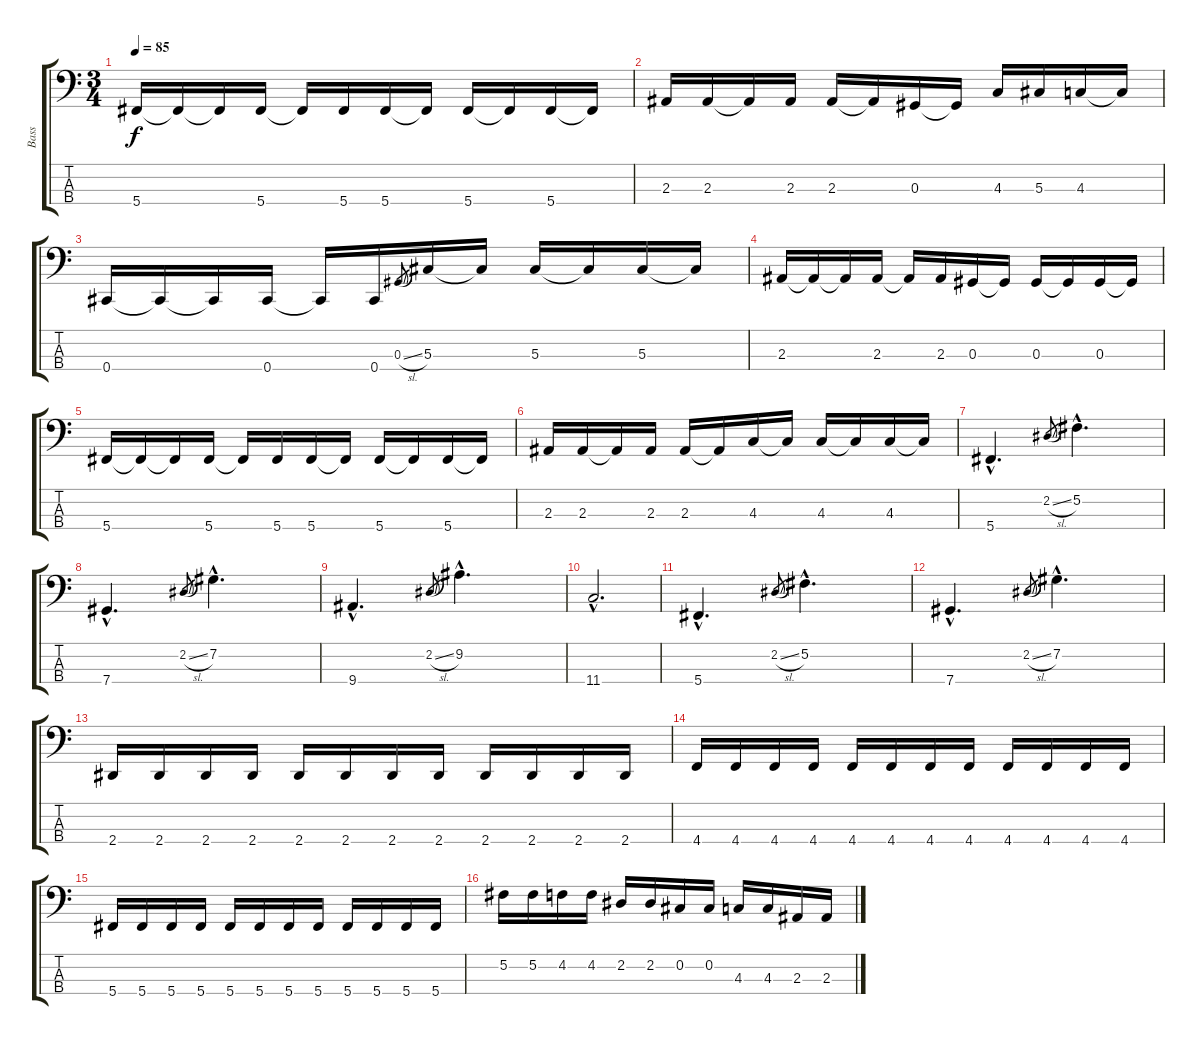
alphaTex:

\track ("Bass" "Bass") {instrument electricbassfinger}
\staff {score tabs}
\tuning (Gb2 Db2 Ab1 Db1) {hide}
\ts (3 4)
\tempo 85
\clef f4
\ks c
5.4.16{dy f} 5.4{t}.16 5.4{t}.16 5.4.16 5.4{t}.16 5.4.16 5.4.16 5.4{t}.16 5.4.16 5.4{t}.16 5.4.16 5.4{t}.16 |
2.3.16 2.3.16 2.3{t}.16 2.3.16 2.3.16 2.3{t}.16 0.3.16 0.3{t}.16 4.3.16 5.3.16 4.3.16 4.3{t}.16 |
0.4.16 0.4{t}.16 0.4{t}.16 0.4.16 0.4{t}.16 0.4.16 0.3{sl}.8{gr} 5.3.16 5.3{t}.16 5.3.16 5.3{t}.16 5.3.16 5.3{t}.16 |
2.3.16 2.3{t}.16 2.3{t}.16 2.3.16 2.3{t}.16 2.3.16 0.3.16 0.3{t}.16 0.3.16 0.3{t}.16 0.3.16 0.3{t}.16 |
5.4.16 5.4{t}.16 5.4{t}.16 5.4.16 5.4{t}.16 5.4.16 5.4.16 5.4{t}.16 5.4.16 5.4{t}.16 5.4.16 5.4{t}.16 |
2.3.16 2.3.16 2.3{t}.16 2.3.16 2.3.16 2.3{t}.16 4.3.16 4.3{t}.16 4.3.16 4.3{t}.16 4.3.16 4.3{t}.16 |
5.4{hac}.4{d} 2.2{sl}.8{gr} 5.2{hac}.4{d} |
7.4{hac}.4{d} 2.2{sl}.8{gr} 7.2{hac}.4{d} |
9.4{hac}.4{d} 2.2{sl}.8{gr} 9.2{hac}.4{d} |
11.4{hac}.2{d} |
5.4{hac}.4{d} 2.2{sl}.8{gr} 5.2{hac}.4{d} |
7.4{hac}.4{d} 2.2{sl}.8{gr} 7.2{hac}.4{d} |
2.4.16 2.4.16 2.4.16 2.4.16 2.4.16 2.4.16 2.4.16 2.4.16 2.4.16 2.4.16 2.4.16 2.4.16 |
4.4.16 4.4.16 4.4.16 4.4.16 4.4.16 4.4.16 4.4.16 4.4.16 4.4.16 4.4.16 4.4.16 4.4.16 |
5.4.16 5.4.16 5.4.16 5.4.16 5.4.16 5.4.16 5.4.16 5.4.16 5.4.16 5.4.16 5.4.16 5.4.16 |
5.2.16 5.2.16 4.2.16 4.2.16 2.2.16 2.2.16 0.2.16 0.2.16 4.3.16 4.3.16 2.3.16 2.3.16
